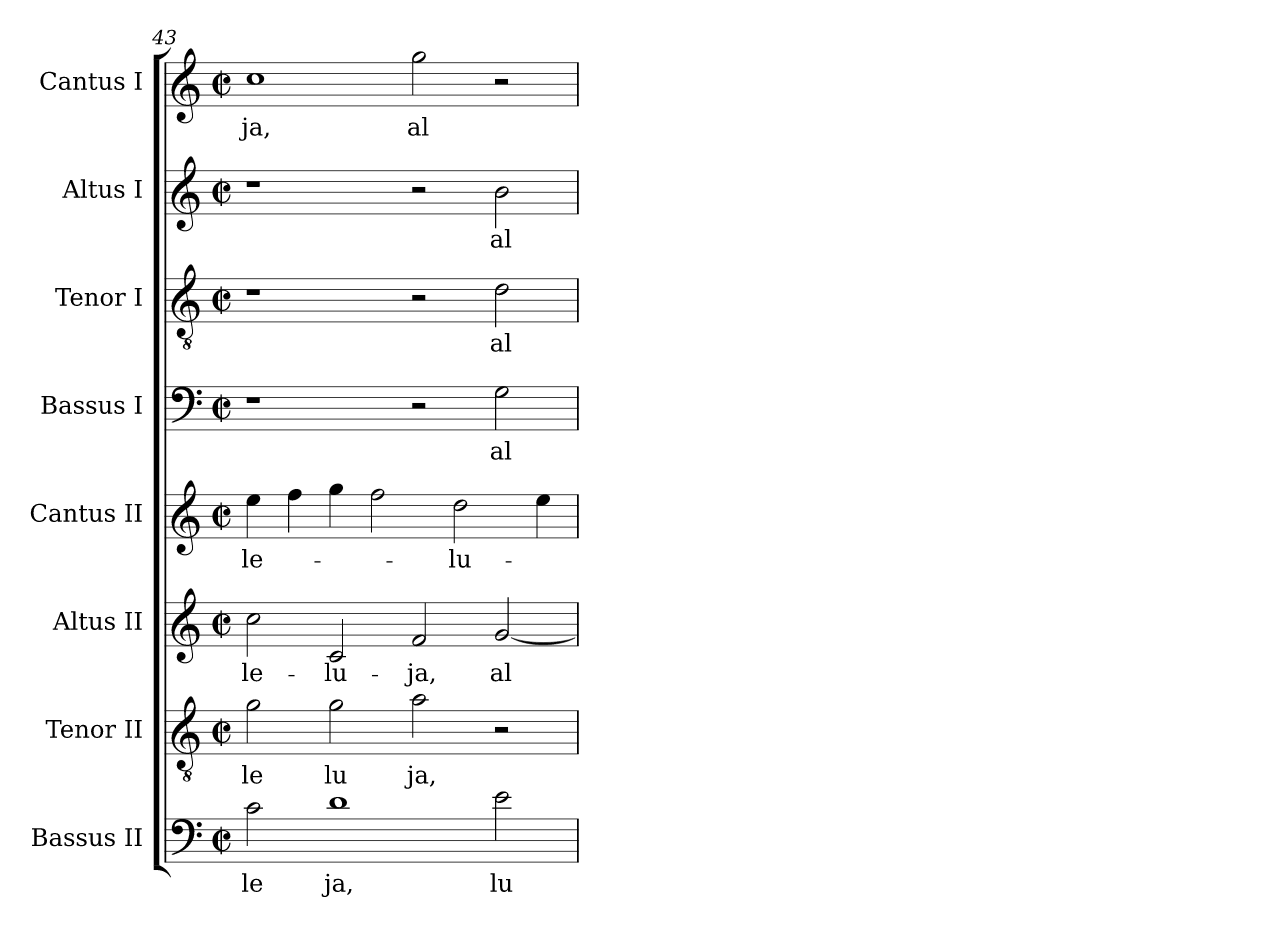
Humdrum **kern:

**kern	**text	**kern	**text	**kern	**text	**kern	**text	**kern	**text	**kern	**text	**kern	**text	**kern	**text
*part8	*part8	*part7	*part7	*part6	*part6	*part5	*part5	*part4	*part4	*part3	*part3	*part2	*part2	*part1	*part1
*staff8	*staff8	*staff7	*staff7	*staff6	*staff6	*staff5	*staff5	*staff4	*staff4	*staff3	*staff3	*staff2	*staff2	*staff1	*staff1
*I"Bassus II	*	*I"Tenor II	*	*I"Altus II	*	*I"Cantus II	*	*I"Bassus I	*	*I"Tenor I	*	*I"Altus I	*	*I"Cantus I	*
*clefF4	*	*clefGv2	*	*clefG2	*	*clefG2	*	*clefF4	*	*clefGv2	*	*clefG2	*	*clefG2	*
*M2/2	*	*M2/2	*	*M2/2	*	*M2/2	*	*M2/2	*	*M2/2	*	*M2/2	*	*M2/2	*
*met(c|)	*	*met(c|)	*	*met(c|)	*	*met(c|)	*	*met(c|)	*	*met(c|)	*	*met(c|)	*	*met(c|)	*
=43	=43	=43	=43	=43	=43	=43	=43	=43	=43	=43	=43	=43	=43	=43	=43
!	!LO:LY:b:cj	!	!LO:LY:b:cj	!	!LO:LY:b:cj	!	!LO:LY:b:cj	!	!	!	!	!	!	!	!LO:LY:b:cj
2c\	le	2g\	le	2cc\	-le-	4ee\	-le-	1r	.	1r	.	1r	.	1cc	ja,
.	.	.	.	.	.	4ff\	.	.	.	.	.	.	.	.	.
!	!LO:LY:b:cj	!	!LO:LY:b:cj	!	!LO:LY:b:cj	!	!	!	!	!	!	!	!	!	!
1d	ja,	2g\	lu	2c/	-lu-	4gg\	.	.	.	.	.	.	.	.	.
.	.	.	.	.	.	2ff\	.	.	.	.	.	.	.	.	.
!	!	!	!LO:LY:b:cj	!	!LO:LY:b:cj	!	!	!	!	!	!	!	!	!	!LO:LY:b:cj
.	.	2a\	ja,	2f/	-ja,	.	.	2r	.	2r	.	2r	.	2gg\	al
!	!	!	!	!	!	!	!LO:LY:b:cj	!	!	!	!	!	!	!	!
.	.	.	.	.	.	2dd\	-lu-	.	.	.	.	.	.	.	.
!	!LO:LY:b:cj	!	!	!	!LO:LY:b:cj	!	!	!	!LO:LY:b:cj	!	!LO:LY:b:cj	!	!LO:LY:b:cj	!	!
2e\	lu	2r	.	[<2g/	al-	.	.	2G\	al	2d\	al-	2b\	al-	2r	.
.	.	.	.	.	.	4ee\	.	.	.	.	.	.	.	.	.
=	=	=	=	=	=	=	=	=	=	=	=	=	=	=	=
*-	*-	*-	*-	*-	*-	*-	*-	*-	*-	*-	*-	*-	*-	*-	*-
